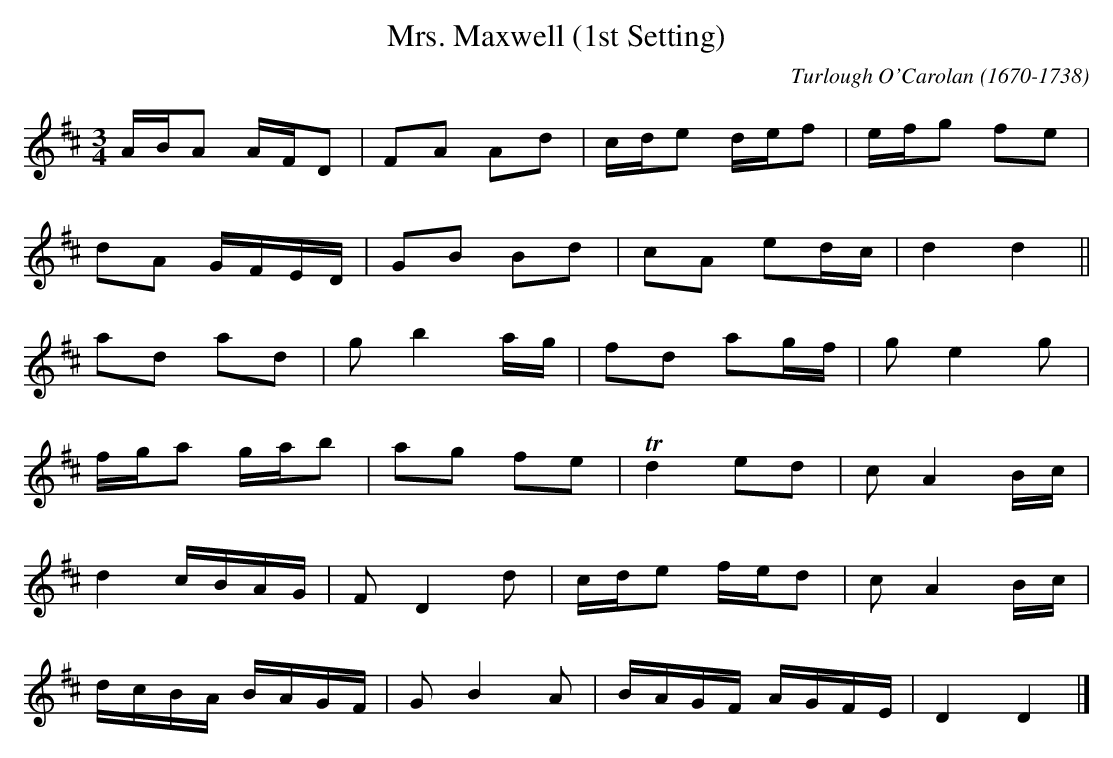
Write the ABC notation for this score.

X:1occ
T:Mrs. Maxwell (1st Setting)
C:Turlough O'Carolan (1670-1738)
M:3/4
L:1/8
K:D
C:GRACIOUSLY
A/2B/2A A/2F/2D|FA Ad|c/2d/2e d/2e/2f|e/2f/2g fe|
dA G/2F/2E/2D/2|GB Bd|cA ed/2c/2|d2d2||
ad ad|g b2a/2g/2|fd ag/2f/2|g e2g|
f/2g/2a g/2a/2b|ag fe| Td2ed|c A2B/2c/2|
d2c/2B/2A/2G/2|F D2d|c/2d/2e f/2e/2d|c A2B/2c/2|
d/2c/2B/2A/2 B/2A/2G/2F/2|G B2A|B/2A/2G/2F/2 A/2G/2F/2E/2|D2D2|]
